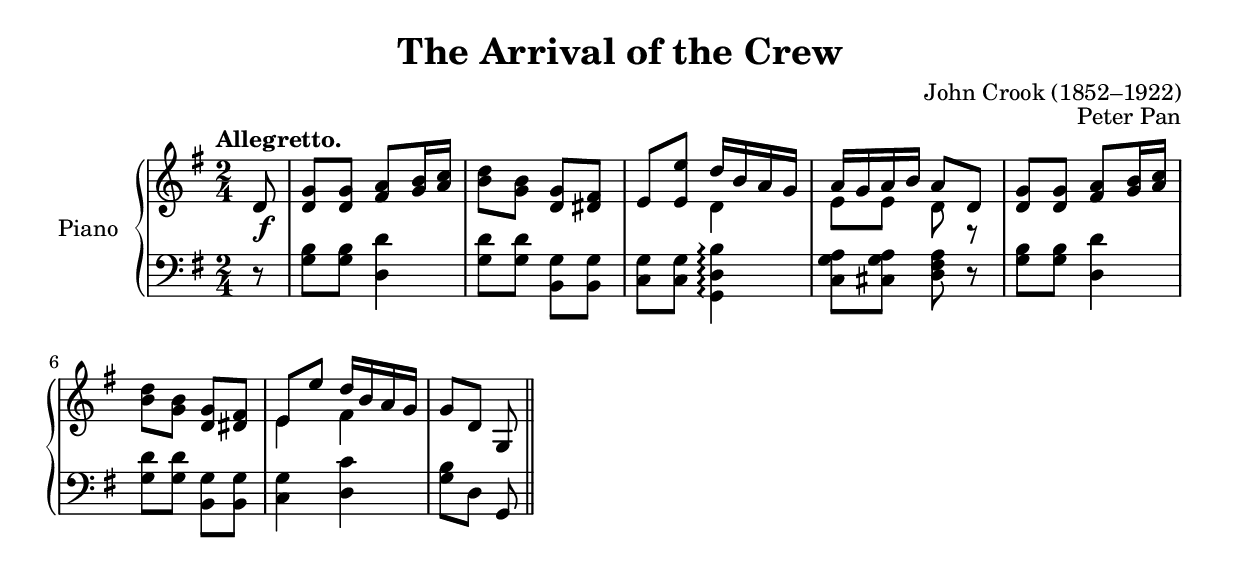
\version "2.19.52"
\language "english"
\include "Peter_Pan.ily"

\include "articulate.ly"

\header {
  title = "The Arrival of the Crew"
% style = "Incidental"
}

\tagGroup #'(midi-only score-only)


upperOne = \relative c' {
							d8		|
	<d g>		q		<fs a>		<g b>16	<a c>	|
	<b d>8		<g b>		<d g>		<ds fs>		|
  << {
	e8		<e e'>		d'16	b	a	g	|
	a	g	a	b	a8		d,		|
  } \\ {
	s4				d				|
	e8		e		d		r		|
  } >>

	<d g>		q		<fs a>		<g b>16	<a c>	|
	<b d>8		<g b>		<d g>		<ds fs>		|
  << {
	e8		e'		d16	b	a	g	|
  } \\ {
	e4				fs				|
  } >>
	g8		d		g,		%…
}

lowerOne = \relative c' {
  \repeat unfold 2 {
							r8		|
	<g b>8		q		<d d'>4				|
	<g d'>8		q		<b, g'>		q		|
  }
  \alternative {
    {
	<c g'>8		q		<g d' b'>4\arpeggio		|
	<c g' a>8	<cs g' a>	<d fs a>	%…
    }
    {
	<c g'>4				<d c'>				|
	<g b>8		d		g,		%…
    }
  }
}


upperTwo = {
}

lowerTwo = {
}


dynamics = {
  \set Score.tempoHideNote = ##t

  \time 2/4
  \tempo "Allegretto." 4 = 116

  \partial 8
	<>\f
		s8	|
	s2*7		|
	s4.	%…
  \bar "||"

  % \partial 8
		s8	|
	s2*9		|
	s4.	%…
  \bar "|."
}

upper = {
  \clef treble

  \key g \major
  \upperOne

  \upperTwo
}

lower = {
  \clef bass

  \key g \major
  \lowerOne

  \lowerTwo
}


\score {
  \new PianoStaff
    \with {
      instrumentName = #"Piano"
    }
  \keepWithTag #'score-only
  <<
    \new Staff = "upper" \upper
    \new Dynamics = "dynamics" \dynamics
    \new Staff = "lower" \lower
  >>
  \layout {}
}

\score {
  \new PianoStaff
    \with {
      midiInstrument = #"acoustic grand"
    }
  \keepWithTag #'midi-only
  <<
    \new Staff = "upper"
    \articulate
    \unfoldRepeats
    <<
      \upper
      \dynamics
    >>
    \new Staff = "lower"
    \articulate
    \unfoldRepeats
    <<
      \lower
      \dynamics
    >>
  >>
  \midi {}
  % \layout {}
}
